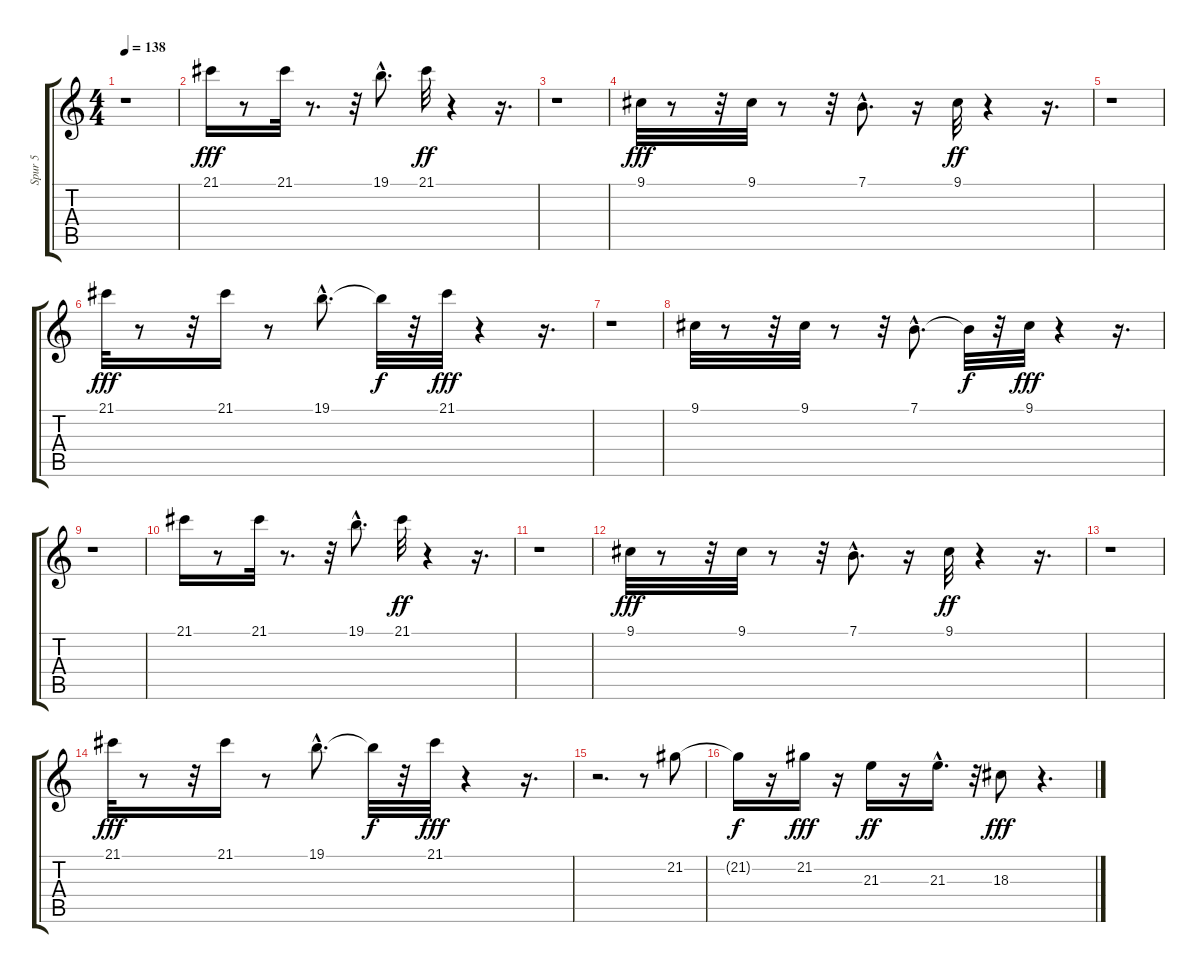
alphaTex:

\track ("Spur 5" "Spur 5") {instrument lead2sawtooth}
\staff {score tabs}
\tuning (E4 B3 G3 D3 A2 E2) {hide}
\ts (4 4)
\tempo 138
\clef g2
\ks c
r.1{dy fff} |
21.1.16 r.8 21.1.32 r.8{d} r.32 19.1{hac}.8{d} 21.1.32{dy ff} r.4 r.16{d} |
r.1 |
9.1.32{dy fff} r.8 r.32 9.1.32 r.8 r.32 7.1{hac}.8{d} r.16 9.1.32{dy ff} r.4 r.16{d} |
r.1 |
21.1.32{dy fff} r.8 r.32 21.1.16 r.8 19.1{hac}.8{d} 19.1{t}.32{dy f} r.32 21.1.32{dy fff} r.4 r.16{d} |
r.1 |
9.1.32 r.8 r.32 9.1.32 r.8 r.32 7.1{hac}.8{d} 7.1{t}.32{dy f} r.32 9.1.32{dy fff} r.4 r.16{d} |
r.1 |
21.1.16 r.8 21.1.32 r.8{d} r.32 19.1{hac}.8{d} 21.1.32{dy ff} r.4 r.16{d} |
r.1 |
9.1.32{dy fff} r.8 r.32 9.1.32 r.8 r.32 7.1{hac}.8{d} r.16 9.1.32{dy ff} r.4 r.16{d} |
r.1 |
21.1.32{dy fff} r.8 r.32 21.1.16 r.8 19.1{hac}.8{d} 19.1{t}.32{dy f} r.32 21.1.32{dy fff} r.4 r.16{d} |
r.2{d} r.8 21.2.8 |
21.2{t}.16{dy f} r.16 21.2.16{dy fff} r.16 21.3.16{dy ff} r.16 21.3{hac}.16{d} r.32 18.3.8{dy fff} r.4{d}
